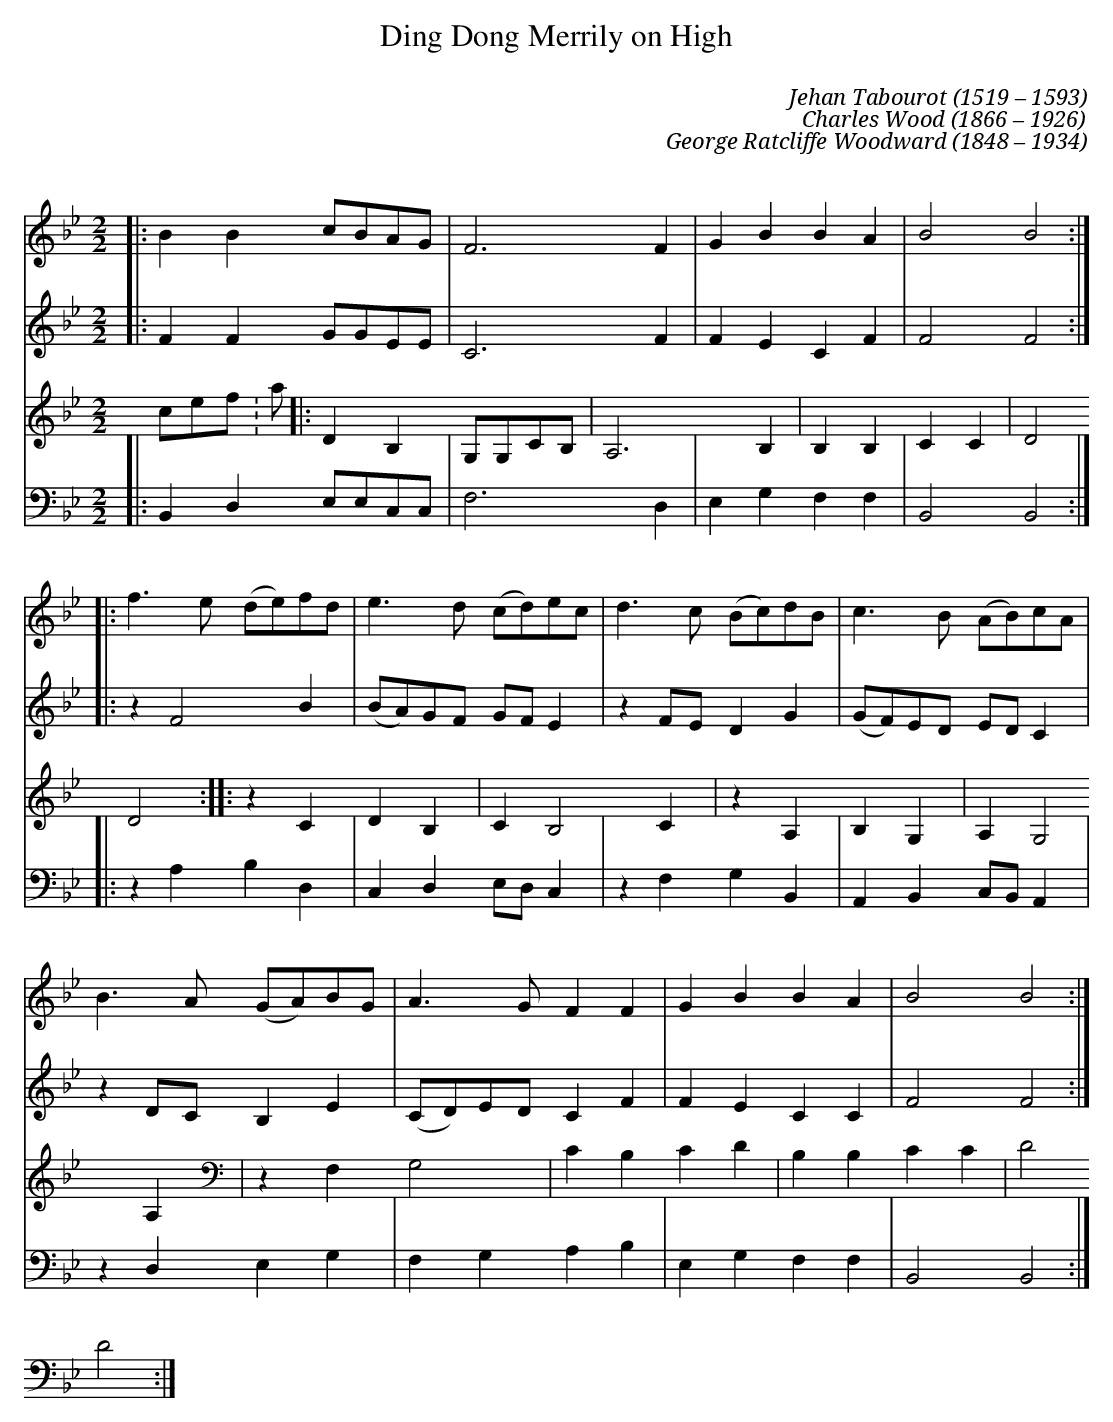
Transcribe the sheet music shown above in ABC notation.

X:1
C:
T:Ding Dong Merrily on High
C:Jehan Tabourot (1519 – 1593)
C:Charles Wood (1866 – 1926)
C:George Ratcliffe Woodward (1848 – 1934)
C:
M:2/2
L:1/8
K:Bbmaj
V:1
|: B2B2 cBAG | F6F2 | G2B2 B2A2 | B4 B4 :|
|: f2>e2 (de)fd | e2>d2 (cd)ec | d2>c2 (Bc)dB | c2>B2 (AB)cA |
B2>A2 (GA)BG | A2>G2 F2F2 | G2B2 B2A2 | B4 B4 :|
V:2
|: F2F2 GGEE | C6F2 | F2E2 C2F2 | F4F4 :|
|: z2F4B2 | (BA)GF GFE2 | z2FE D2G2 | (GF)ED EDC2 |
z2DC B,2E2 | (CD)ED C2F2 | F2E2 C2C2 | F4 F4 :|
V:3
clef: soprano |: D2B,2 G,G,CB, | A,6B,2  | B,2B,2 C2C2 | D4D4 :|
|: z2C2 D2B,2 | C2B,4C2 | z2A,2 B,2G,2 | A,2G,4A,2 |
z2F,2 G,4 | C2B,2 C2D2 | B,2B,2 C2C2 | D4 D4 :|
V:4
|: B,,2D,2 E,E,C,C, | F,6D,2 | E,2G,2 F,2F,2 | B,,4B,,4 :|
|: z2A,2 B,2D,2 | C,2D,2 E,D,C,2 | z2F,2 G,2B,,2 | A,,2B,,2 C,B,,A,,2 |
z2D,2 E,2G,2 | F,2G,2 A,2B,2 | E,2G,2 F,2F,2 | B,,4 B,,4 :|
